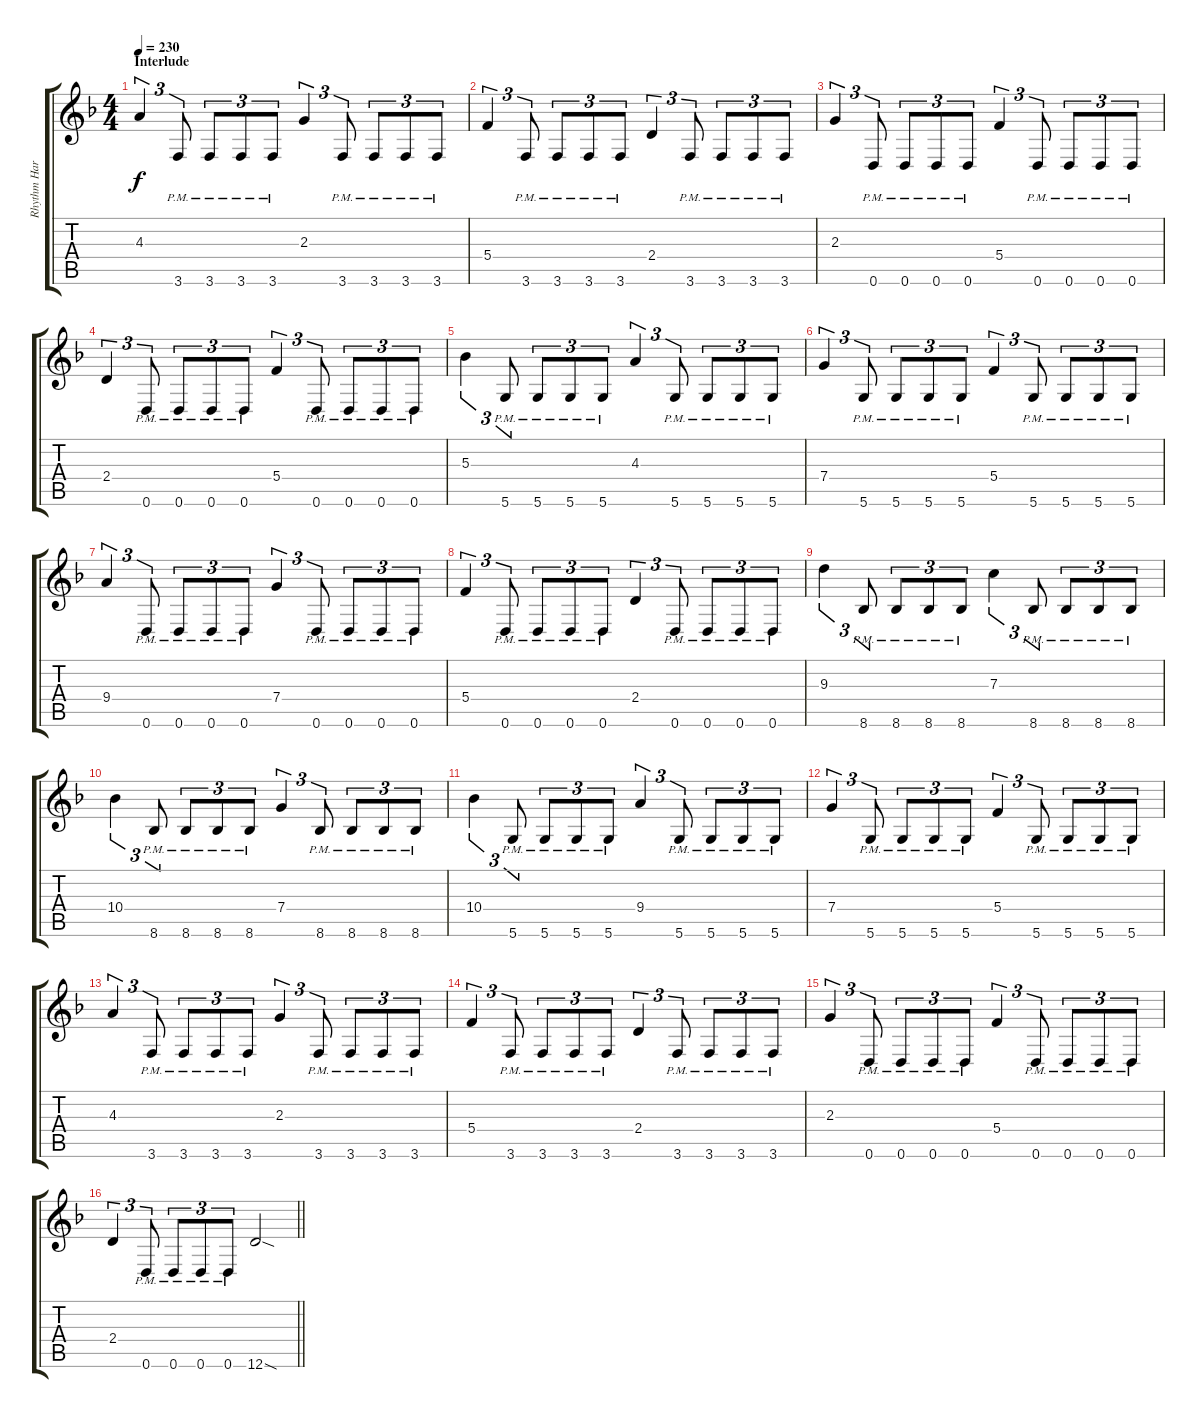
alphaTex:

\track ("Rhythm Harmony" "Rhythm Har") {instrument distortionguitar}
\staff {score tabs}
\tuning (D4 A3 F3 C3 G2 D2) {hide}
\ts (4 4)
\section ("" "Interlude")
\tempo 230
\clef g2
\ks f
4.3.4{tu (3 2) dy f} 3.6{pm}.8{tu (3 2)} 3.6{pm}.8{tu (3 2)} 3.6{pm}.8{tu (3 2)} 3.6{pm}.8{tu (3 2)} 2.3.4{tu (3 2)} 3.6{pm}.8{tu (3 2)} 3.6{pm}.8{tu (3 2)} 3.6{pm}.8{tu (3 2)} 3.6{pm}.8{tu (3 2)} |
5.4.4{tu (3 2)} 3.6{pm}.8{tu (3 2)} 3.6{pm}.8{tu (3 2)} 3.6{pm}.8{tu (3 2)} 3.6{pm}.8{tu (3 2)} 2.4.4{tu (3 2)} 3.6{pm}.8{tu (3 2)} 3.6{pm}.8{tu (3 2)} 3.6{pm}.8{tu (3 2)} 3.6{pm}.8{tu (3 2)} |
2.3.4{tu (3 2)} 0.6{pm}.8{tu (3 2)} 0.6{pm}.8{tu (3 2)} 0.6{pm}.8{tu (3 2)} 0.6{pm}.8{tu (3 2)} 5.4.4{tu (3 2)} 0.6{pm}.8{tu (3 2)} 0.6{pm}.8{tu (3 2)} 0.6{pm}.8{tu (3 2)} 0.6{pm}.8{tu (3 2)} |
2.4.4{tu (3 2)} 0.6{pm}.8{tu (3 2)} 0.6{pm}.8{tu (3 2)} 0.6{pm}.8{tu (3 2)} 0.6{pm}.8{tu (3 2)} 5.4.4{tu (3 2)} 0.6{pm}.8{tu (3 2)} 0.6{pm}.8{tu (3 2)} 0.6{pm}.8{tu (3 2)} 0.6{pm}.8{tu (3 2)} |
5.3.4{tu (3 2)} 5.6{pm}.8{tu (3 2)} 5.6{pm}.8{tu (3 2)} 5.6{pm}.8{tu (3 2)} 5.6{pm}.8{tu (3 2)} 4.3.4{tu (3 2)} 5.6{pm}.8{tu (3 2)} 5.6{pm}.8{tu (3 2)} 5.6{pm}.8{tu (3 2)} 5.6{pm}.8{tu (3 2)} |
7.4.4{tu (3 2)} 5.6{pm}.8{tu (3 2)} 5.6{pm}.8{tu (3 2)} 5.6{pm}.8{tu (3 2)} 5.6{pm}.8{tu (3 2)} 5.4.4{tu (3 2)} 5.6{pm}.8{tu (3 2)} 5.6{pm}.8{tu (3 2)} 5.6{pm}.8{tu (3 2)} 5.6{pm}.8{tu (3 2)} |
9.4.4{tu (3 2)} 0.6{pm}.8{tu (3 2)} 0.6{pm}.8{tu (3 2)} 0.6{pm}.8{tu (3 2)} 0.6{pm}.8{tu (3 2)} 7.4.4{tu (3 2)} 0.6{pm}.8{tu (3 2)} 0.6{pm}.8{tu (3 2)} 0.6{pm}.8{tu (3 2)} 0.6{pm}.8{tu (3 2)} |
5.4.4{tu (3 2)} 0.6{pm}.8{tu (3 2)} 0.6{pm}.8{tu (3 2)} 0.6{pm}.8{tu (3 2)} 0.6{pm}.8{tu (3 2)} 2.4.4{tu (3 2)} 0.6{pm}.8{tu (3 2)} 0.6{pm}.8{tu (3 2)} 0.6{pm}.8{tu (3 2)} 0.6{pm}.8{tu (3 2)} |
9.3.4{tu (3 2)} 8.6{pm}.8{tu (3 2)} 8.6{pm}.8{tu (3 2)} 8.6{pm}.8{tu (3 2)} 8.6{pm}.8{tu (3 2)} 7.3.4{tu (3 2)} 8.6{pm}.8{tu (3 2)} 8.6{pm}.8{tu (3 2)} 8.6{pm}.8{tu (3 2)} 8.6{pm}.8{tu (3 2)} |
10.4.4{tu (3 2)} 8.6{pm}.8{tu (3 2)} 8.6{pm}.8{tu (3 2)} 8.6{pm}.8{tu (3 2)} 8.6{pm}.8{tu (3 2)} 7.4.4{tu (3 2)} 8.6{pm}.8{tu (3 2)} 8.6{pm}.8{tu (3 2)} 8.6{pm}.8{tu (3 2)} 8.6{pm}.8{tu (3 2)} |
10.4.4{tu (3 2)} 5.6{pm}.8{tu (3 2)} 5.6{pm}.8{tu (3 2)} 5.6{pm}.8{tu (3 2)} 5.6{pm}.8{tu (3 2)} 9.4.4{tu (3 2)} 5.6{pm}.8{tu (3 2)} 5.6{pm}.8{tu (3 2)} 5.6{pm}.8{tu (3 2)} 5.6{pm}.8{tu (3 2)} |
7.4.4{tu (3 2)} 5.6{pm}.8{tu (3 2)} 5.6{pm}.8{tu (3 2)} 5.6{pm}.8{tu (3 2)} 5.6{pm}.8{tu (3 2)} 5.4.4{tu (3 2)} 5.6{pm}.8{tu (3 2)} 5.6{pm}.8{tu (3 2)} 5.6{pm}.8{tu (3 2)} 5.6{pm}.8{tu (3 2)} |
4.3.4{tu (3 2)} 3.6{pm}.8{tu (3 2)} 3.6{pm}.8{tu (3 2)} 3.6{pm}.8{tu (3 2)} 3.6{pm}.8{tu (3 2)} 2.3.4{tu (3 2)} 3.6{pm}.8{tu (3 2)} 3.6{pm}.8{tu (3 2)} 3.6{pm}.8{tu (3 2)} 3.6{pm}.8{tu (3 2)} |
5.4.4{tu (3 2)} 3.6{pm}.8{tu (3 2)} 3.6{pm}.8{tu (3 2)} 3.6{pm}.8{tu (3 2)} 3.6{pm}.8{tu (3 2)} 2.4.4{tu (3 2)} 3.6{pm}.8{tu (3 2)} 3.6{pm}.8{tu (3 2)} 3.6{pm}.8{tu (3 2)} 3.6{pm}.8{tu (3 2)} |
2.3.4{tu (3 2)} 0.6{pm}.8{tu (3 2)} 0.6{pm}.8{tu (3 2)} 0.6{pm}.8{tu (3 2)} 0.6{pm}.8{tu (3 2)} 5.4.4{tu (3 2)} 0.6{pm}.8{tu (3 2)} 0.6{pm}.8{tu (3 2)} 0.6{pm}.8{tu (3 2)} 0.6{pm}.8{tu (3 2)} |
\barLineRight lightlight
2.4.4{tu (3 2)} 0.6{pm}.8{tu (3 2)} 0.6{pm}.8{tu (3 2)} 0.6{pm}.8{tu (3 2)} 0.6{pm}.8{tu (3 2)} 12.6{sod}.2
